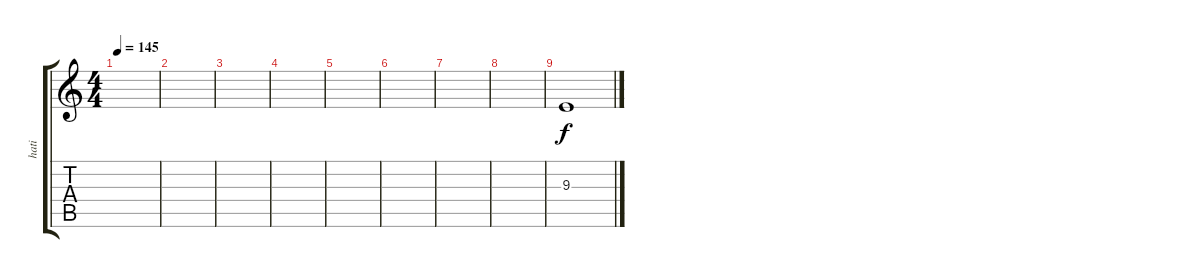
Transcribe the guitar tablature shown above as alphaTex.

\track ("hati" "hati") {instrument accordion}
\staff {score tabs}
\tuning (E4 B3 G3 D3 A2 E2) {hide}
\ts (4 4)
\tempo 145
\clef g2
\ks c
|
|
|
|
|
|
|
|
9.3.1
